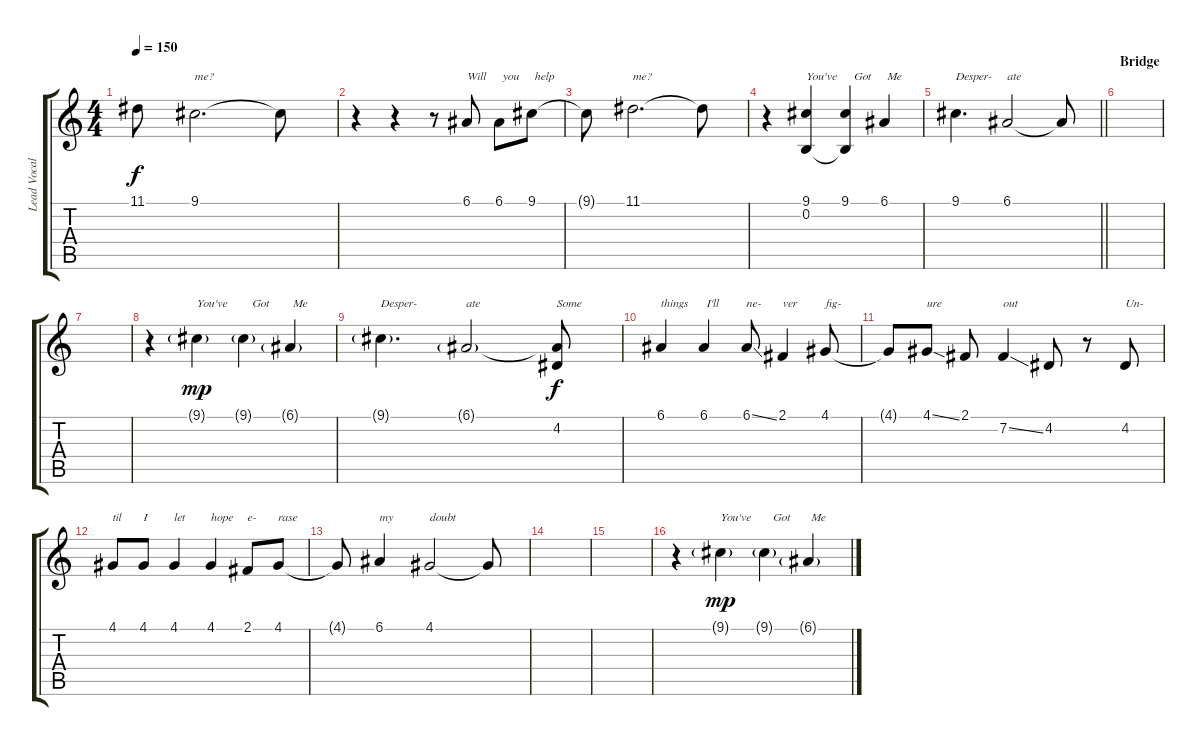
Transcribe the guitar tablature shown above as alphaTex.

\track ("Lead Vocals" "Lead Vocal") {instrument lead1square}
\staff {score tabs}
\tuning (E4 B3 G3 D3 A2 E2) {hide}
\ts (4 4)
\tempo 150
\clef g2
\ks c
11.1{t}.8{dy f} 9.1.2{d txt "me?"} 9.1{t}.8 |
r.4 r.4 r.8 6.1.8{txt "Will"} 6.1.8{txt " you"} 9.1.8{txt " help"} |
9.1{t}.8 11.1.2{d txt "me?"} 11.1{t}.8 |
r.4 (9.1 0.2).4{txt "You've"} (9.1 0.2{t}).4{txt "   Got"} 6.1.4{txt " Me"} |
\barLineRight lightlight
9.1.4{d txt "Desper-"} 6.1.2{txt "ate"} 6.1{t}.8 |
\section ("" "Bridge")
|
|
r.4 9.1{g}.4{txt "You've" dy mp} 9.1{g}.4{txt "   Got"} 6.1{g}.4{txt " Me"} |
9.1{g}.4{d txt "Desper-"} 6.1{g}.2{txt "ate"} (6.1{t} 4.2).8{txt "Some" dy f} |
6.1.4{txt "things"} 6.1.4{txt " I'll"} 6.1{ss}.8{txt "ne-"} 2.1.4{txt "ver"} 4.1.8{txt "fig-"} |
4.1{t}.8 4.1{ss}.8{txt "ure"} 2.1.8 7.2{ss}.4{txt "out"} 4.2.8 r.8 4.2.8{txt "Un-"} |
4.1.8{txt "til"} 4.1.8{txt "I"} 4.1.4{txt "let"} 4.1.4{txt "hope"} 2.1.8{txt "e-"} 4.1.8{txt "rase"} |
4.1{t}.8 6.1.4{txt "my"} 4.1.2{txt "doubt"} 4.1{t}.8 |
|
|
r.4 9.1{g}.4{txt "You've" dy mp} 9.1{g}.4{txt "   Got"} 6.1{g}.4{txt " Me"}
